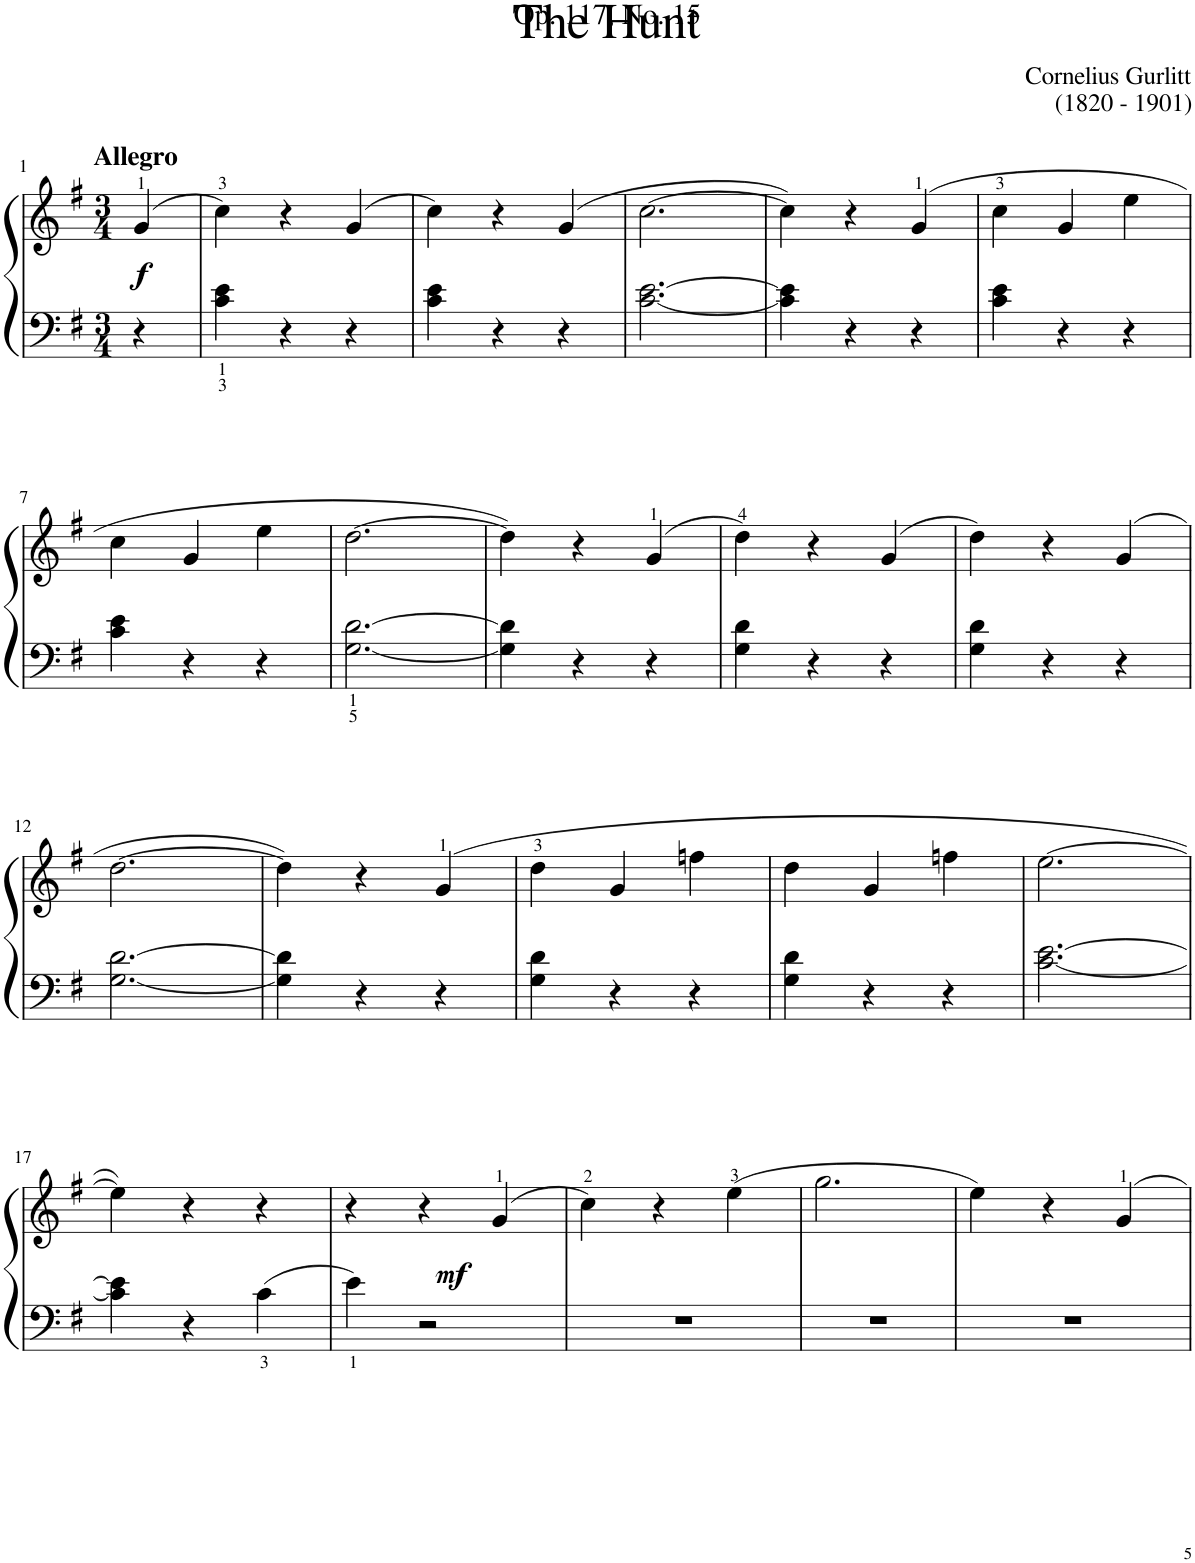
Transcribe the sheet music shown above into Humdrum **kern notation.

**kern	**kern	**dynam
*part1	*part1	*part1
*staff2	*staff1	*staff1/2
*I"Piano	*	*
*I'Pno	*	*
!!LO:PB:g=z
*clefF4	*clefG2	*
*k[f#]	*k[f#]	*
*M3/4	*M3/4	*
=1	=1	=1
!	!LO:TX:a:B:t=Allegro	!
!	!	!LO:DY:b
4r	(4g/	f
=2	=2	=2
4c\ 4e\	4cc\)	.
4r	4r	.
4r	(4g/	.
=3	=3	=3
4c\ 4e\	4cc\)	.
4r	4r	.
4r	(4g/	.
=4	=4	=4
[2.c\ [2.e\	[2.cc\	.
=5	=5	=5
4c\] 4e\]	4cc\])	.
4r	4r	.
4r	(4g/	.
=6	=6	=6
4c\ 4e\	4cc\	.
4r	4g/	.
4r	4ee\	.
!!LO:LB:g=z
=7	=7	=7
4c\ 4e\	4cc\	.
4r	4g/	.
4r	4ee\	.
=8	=8	=8
[2.G\ [2.d\	[2.dd\	.
=9	=9	=9
4G\] 4d\]	4dd\])	.
4r	4r	.
4r	(4g/	.
=10	=10	=10
4G\ 4d\	4dd\)	.
4r	4r	.
4r	(4g/	.
=11	=11	=11
4G\ 4d\	4dd\)	.
4r	4r	.
4r	(4g/	.
!!LO:LB:g=z
=12	=12	=12
[2.G\ [2.d\	[2.dd\	.
=13	=13	=13
4G\] 4d\]	4dd\])	.
4r	4r	.
4r	(4g/	.
=14	=14	=14
4G\ 4d\	4dd\	.
4r	4g/	.
4r	4ffn\	.
=15	=15	=15
4G\ 4d\	4dd\	.
4r	4g/	.
4r	4ffn\	.
=16	=16	=16
[2.c\ [2.e\	[2.ee\	.
!!LO:LB:g=z
=17	=17	=17
4c\] 4e\]	4ee\])	.
4r	4r	.
!	!	!LO:DY:b
4c\	4r	mf
=18	=18	=18
4e\	4r	.
2r	4r	.
.	(4g/	.
=19	=19	=19
2.r	4cc\)	.
.	4r	.
.	(4ee\	.
=20	=20	=20
2.r	2.gg\	.
=21	=21	=21
2.r	4ee\)	.
.	4r	.
.	4g/	.
=	=	=
*-	*-	*-
